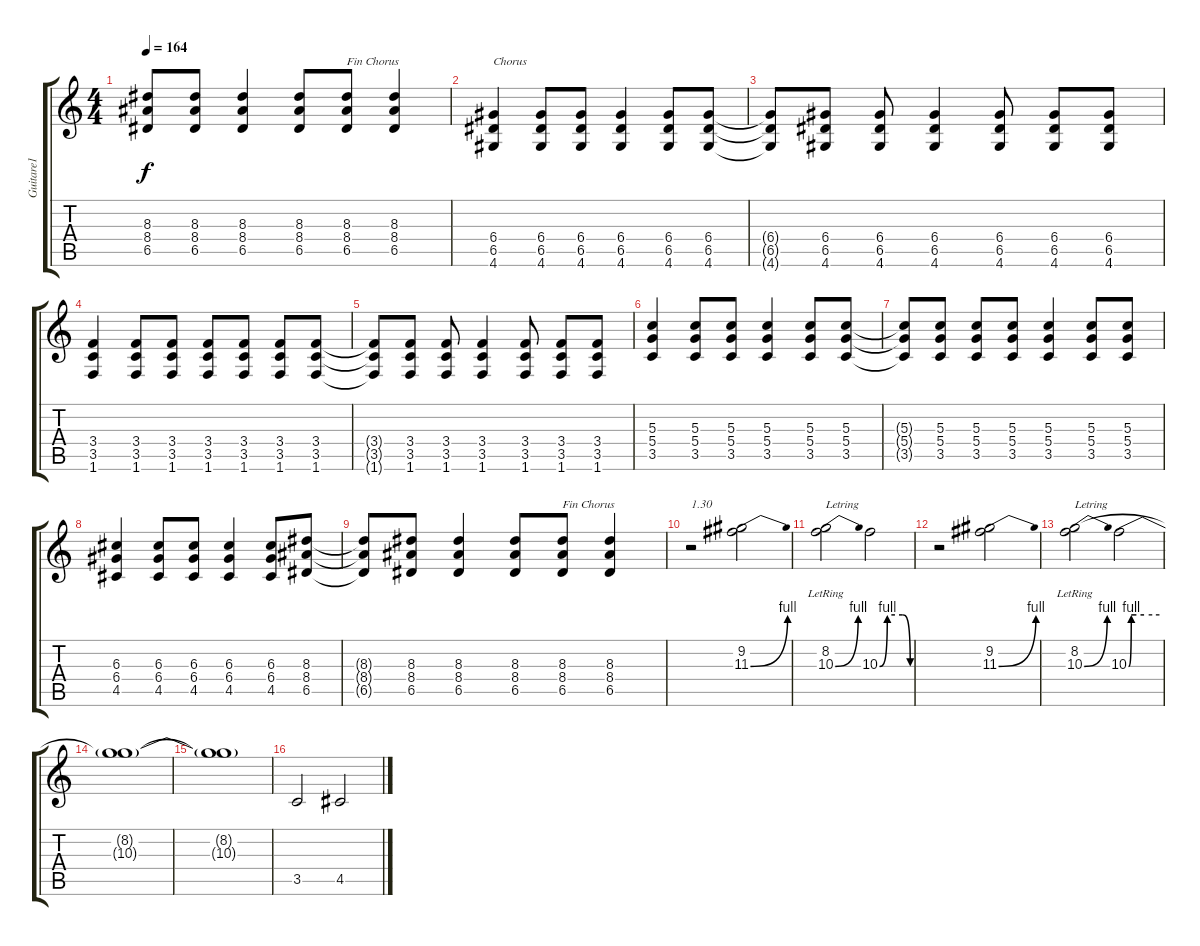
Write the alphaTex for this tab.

\track ("Guitare1" "Guitare1") {instrument overdrivenguitar}
\staff {score tabs}
\tuning (E4 B3 G3 D3 A2 E2) {hide}
\ts (4 4)
\tempo 164
\clef g2
\ks c
(8.3{t} 8.4{t} 6.5{t}).8{dy f} (8.3 8.4 6.5).8 (8.3 8.4 6.5).4 (8.3 8.4 6.5).8 (8.3 8.4 6.5).8{txt "Fin Chorus"} (8.3 8.4 6.5).4 |
(6.4 6.5 4.6).4{txt "Chorus"} (6.4 6.5 4.6).8 (6.4 6.5 4.6).8 (6.4 6.5 4.6).4 (6.4 6.5 4.6).8 (6.4 6.5 4.6).8 |
(6.4{t} 6.5{t} 4.6{t}).8 (6.4 6.5 4.6).8 (6.4 6.5 4.6).8 (6.4 6.5 4.6).4 (6.4 6.5 4.6).8 (6.4 6.5 4.6).8 (6.4 6.5 4.6).8 |
(3.4 3.5 1.6).4 (3.4 3.5 1.6).8 (3.4 3.5 1.6).8 (3.4 3.5 1.6).8 (3.4 3.5 1.6).8 (3.4 3.5 1.6).8 (3.4 3.5 1.6).8 |
(3.4{t} 3.5{t} 1.6{t}).8 (3.4 3.5 1.6).8 (3.4 3.5 1.6).8 (3.4 3.5 1.6).4 (3.4 3.5 1.6).8 (3.4 3.5 1.6).8 (3.4 3.5 1.6).8 |
(5.3 5.4 3.5).4 (5.3 5.4 3.5).8 (5.3 5.4 3.5).8 (5.3 5.4 3.5).4 (5.3 5.4 3.5).8 (5.3 5.4 3.5).8 |
(5.3{t} 5.4{t} 3.5{t}).8 (5.3 5.4 3.5).8 (5.3 5.4 3.5).8 (5.3 5.4 3.5).8 (5.3 5.4 3.5).4 (5.3 5.4 3.5).8 (5.3 5.4 3.5).8 |
(6.3 6.4 4.5).4 (6.3 6.4 4.5).8 (6.3 6.4 4.5).8 (6.3 6.4 4.5).4 (6.3 6.4 4.5).8 (8.3 8.4 6.5).8 |
(8.3{t} 8.4{t} 6.5{t}).8 (8.3 8.4 6.5).8 (8.3 8.4 6.5).4 (8.3 8.4 6.5).8 (8.3 8.4 6.5).8{txt "Fin Chorus"} (8.3 8.4 6.5).4 |
r.2{txt "1.30"} (9.2 11.3{be (bend 0 0 60 4)}).2 |
(8.2{lr} 10.3{be (bend 0 0 60 4)}).2{txt "Letring"} 10.3{be (custom 0 0 15 4 30 4 45 4 60 0)}.2 |
r.2 (9.2 11.3{be (bend 0 0 60 4)}).2 |
(8.2{lr} 10.3{be (bend 0 0 60 4)}).2{txt "Letring"} 10.3{be (custom 0 0 5 4 15 4 30 4 60 4)}.2 |
(8.2{t} 10.3{t}).1 |
(8.2{t} 10.3{t}).1 |
3.5.2 4.5.2
